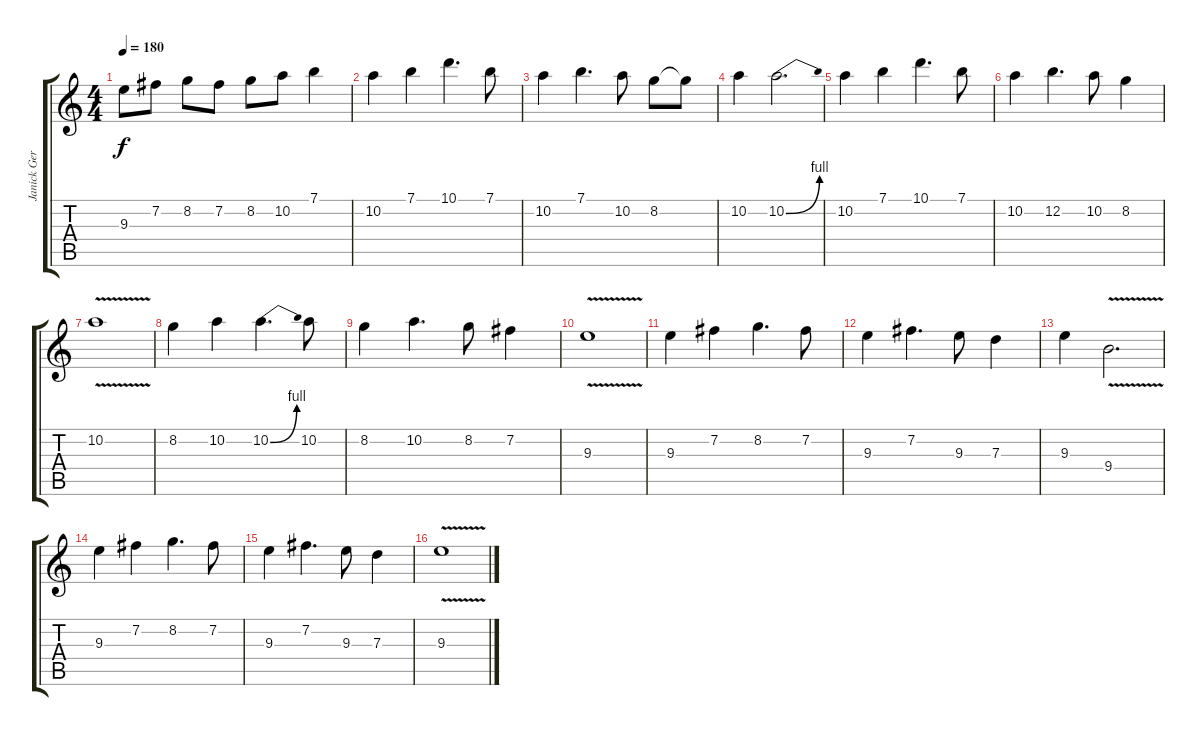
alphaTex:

\track ("Janick Gers" "Janick Ger") {instrument electricguitarjazz}
\staff {score tabs}
\tuning (E4 B3 G3 D3 A2 E2) {hide}
\ts (4 4)
\tempo 180
\clef g2
\ks c
9.3.8{dy f volume 16 instrument distortionguitar} 7.2.8 8.2.8 7.2.8 8.2.8 10.2.8 7.1.4 |
10.2.4 7.1.4 10.1.4{d} 7.1.8 |
10.2.4 7.1.4{d} 10.2.8 8.2.8 8.2{t}.8 |
10.2.4 10.2{be (bend 0 0 60 4)}.2{d} |
10.2.4 7.1.4 10.1.4{d} 7.1.8 |
10.2.4 12.2.4{d} 10.2.8 8.2.4 |
10.2{v}.1 |
8.2.4 10.2.4 10.2{be (bend 0 0 60 4)}.4{d} 10.2.8 |
8.2.4 10.2.4{d} 8.2.8 7.2.4 |
9.3{v}.1 |
9.3.4 7.2.4 8.2.4{d} 7.2.8 |
9.3.4 7.2.4{d} 9.3.8 7.3.4 |
9.3.4 9.4{v}.2{d} |
9.3.4 7.2.4 8.2.4{d} 7.2.8 |
9.3.4 7.2.4{d} 9.3.8 7.3.4 |
9.3{v}.1
